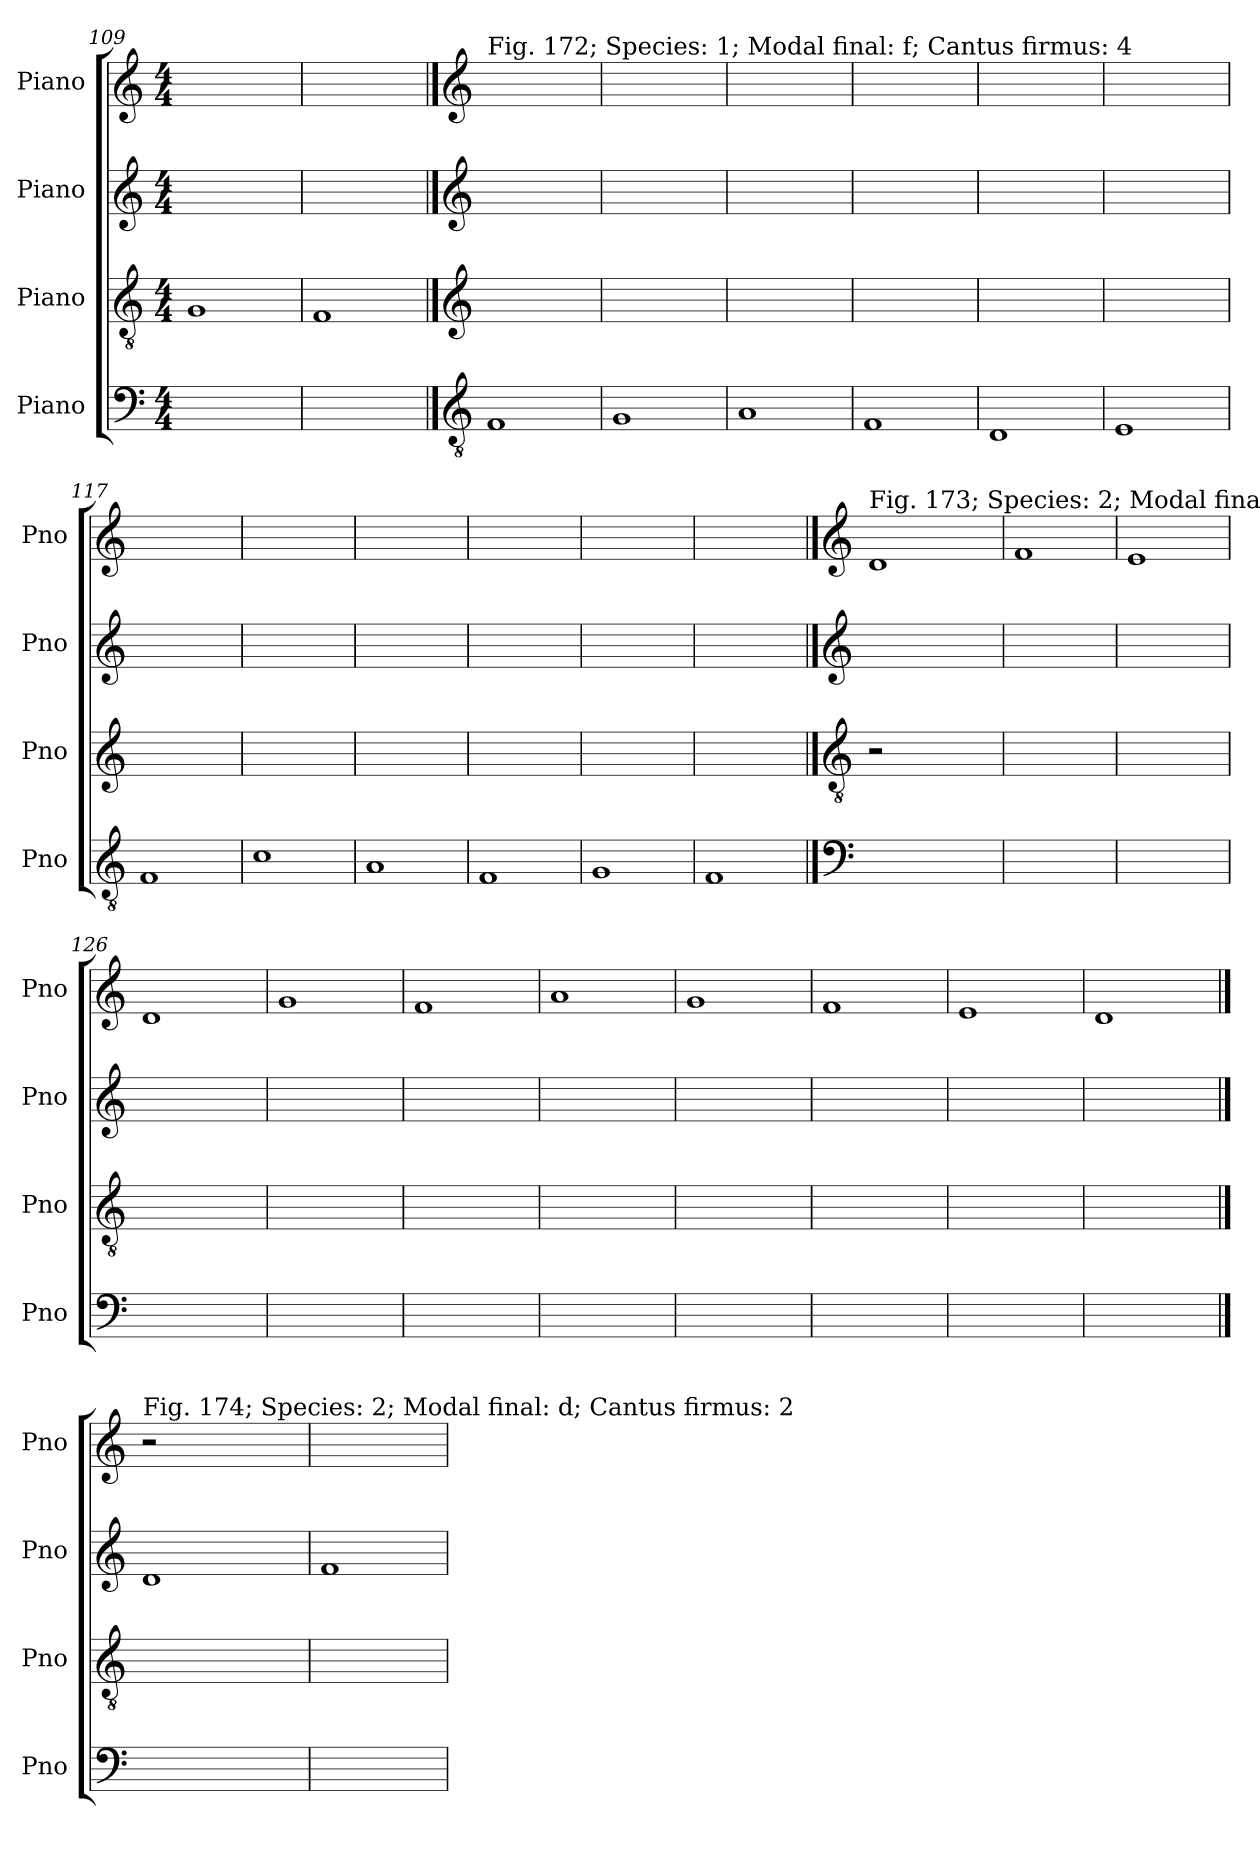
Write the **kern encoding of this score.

**kern	**kern	**kern	**kern
*part4	*part3	*part2	*part1
*staff4	*staff3	*staff2	*staff1
*I"Piano	*I"Piano	*I"Piano	*I"Piano
*I'Pno	*I'Pno	*I'Pno	*I'Pno
*clefF4	*clefGv2	*clefG2	*clefG2
*k[]	*k[]	*k[]	*k[]
*M4/4	*M4/4	*M4/4	*M4/4
=109	=109	=109	=109
1ryy	1G	1ryy	1ryy
=110	=110	=110	=110
1ryy	1F	1ryy	1ryy
!!LO:LB:g=z
==111	==111	==111	==111
*clefGv2	*clefG2	*clefG2	*clefG2
!	!	!	!LO:TX:a:t=Fig. 172; Species&colon; 1; Modal final&colon; f; Cantus firmus&colon; 4
1F	1ryy	1ryy	1ryy
=112	=112	=112	=112
1G	1ryy	1ryy	1ryy
=113	=113	=113	=113
1A	1ryy	1ryy	1ryy
=114	=114	=114	=114
1F	1ryy	1ryy	1ryy
=115	=115	=115	=115
1D	1ryy	1ryy	1ryy
=116	=116	=116	=116
1E	1ryy	1ryy	1ryy
=117	=117	=117	=117
1F	1ryy	1ryy	1ryy
=118	=118	=118	=118
1c	1ryy	1ryy	1ryy
=119	=119	=119	=119
1A	1ryy	1ryy	1ryy
=120	=120	=120	=120
1F	1ryy	1ryy	1ryy
=121	=121	=121	=121
1G	1ryy	1ryy	1ryy
=122	=122	=122	=122
1F	1ryy	1ryy	1ryy
!!LO:LB:g=z
==123	==123	==123	==123
*clefF4	*clefGv2	*clefG2	*clefG2
!	!	!	!LO:TX:a:t=Fig. 173; Species&colon; 2; Modal final&colon; d; Cantus firmus&colon; 1
1ryy	2r	1ryy	1d
.	2ryy	.	.
=124	=124	=124	=124
1ryy	1ryy	1ryy	1f
=125	=125	=125	=125
1ryy	1ryy	1ryy	1e
=126	=126	=126	=126
1ryy	1ryy	1ryy	1d
=127	=127	=127	=127
1ryy	1ryy	1ryy	1g
=128	=128	=128	=128
1ryy	1ryy	1ryy	1f
=129	=129	=129	=129
1ryy	1ryy	1ryy	1a
=130	=130	=130	=130
1ryy	1ryy	1ryy	1g
=131	=131	=131	=131
1ryy	1ryy	1ryy	1f
=132	=132	=132	=132
1ryy	1ryy	1ryy	1e
=133	=133	=133	=133
1ryy	1ryy	1ryy	1d
!!LO:PB:g=z
==134	==134	==134	==134
!	!	!	!LO:TX:a:t=Fig. 174; Species&colon; 2; Modal final&colon; d; Cantus firmus&colon; 2
1ryy	1ryy	1d	2r
.	.	.	2ryy
=135	=135	=135	=135
1ryy	1ryy	1f	1ryy
=	=	=	=
*-	*-	*-	*-
